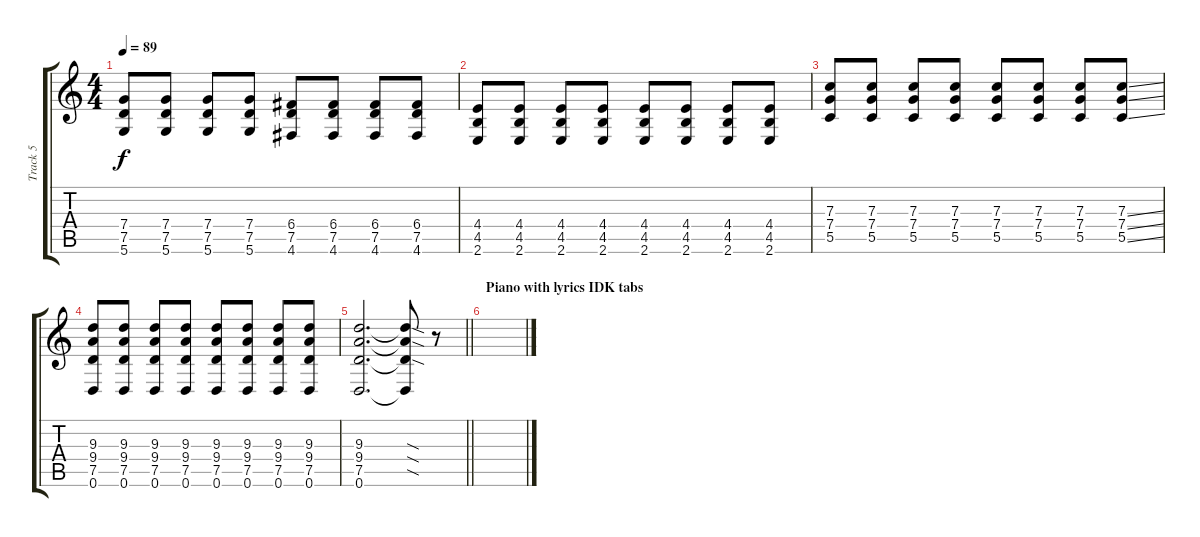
\track ("Track 5" "Track 5") {instrument electricguitarclean}
\staff {score tabs}
\tuning (D4 A3 F3 C3 G2 D2) {hide}
\ts (4 4)
\tempo 89
\clef g2
\ks c
(7.4 7.5 5.6).8{dy f} (7.4 7.5 5.6).8 (7.4 7.5 5.6).8 (7.4 7.5 5.6).8 (6.4 7.5 4.6).8 (6.4 7.5 4.6).8 (6.4 7.5 4.6).8 (6.4 7.5 4.6).8 |
(4.4 4.5 2.6).8 (4.4 4.5 2.6).8 (4.4 4.5 2.6).8 (4.4 4.5 2.6).8 (4.4 4.5 2.6).8 (4.4 4.5 2.6).8 (4.4 4.5 2.6).8 (4.4 4.5 2.6).8 |
(7.3 7.4 5.5).8 (7.3 7.4 5.5).8 (7.3 7.4 5.5).8 (7.3 7.4 5.5).8 (7.3 7.4 5.5).8 (7.3 7.4 5.5).8 (7.3 7.4 5.5).8 (7.3{ss} 7.4{ss} 5.5{ss}).8 |
(9.3 9.4 7.5 0.6).8 (9.3 9.4 7.5 0.6).8 (9.3 9.4 7.5 0.6).8 (9.3 9.4 7.5 0.6).8 (9.3 9.4 7.5 0.6).8 (9.3 9.4 7.5 0.6).8 (9.3 9.4 7.5 0.6).8 (9.3 9.4 7.5 0.6).8 |
\barLineRight lightlight
(9.3 9.4 7.5 0.6).2{d} (9.3{sod t} 9.4{sod t} 7.5{sod t} 0.6{t}).8 r.8 |
\section ("" "Piano with lyrics IDK tabs")
